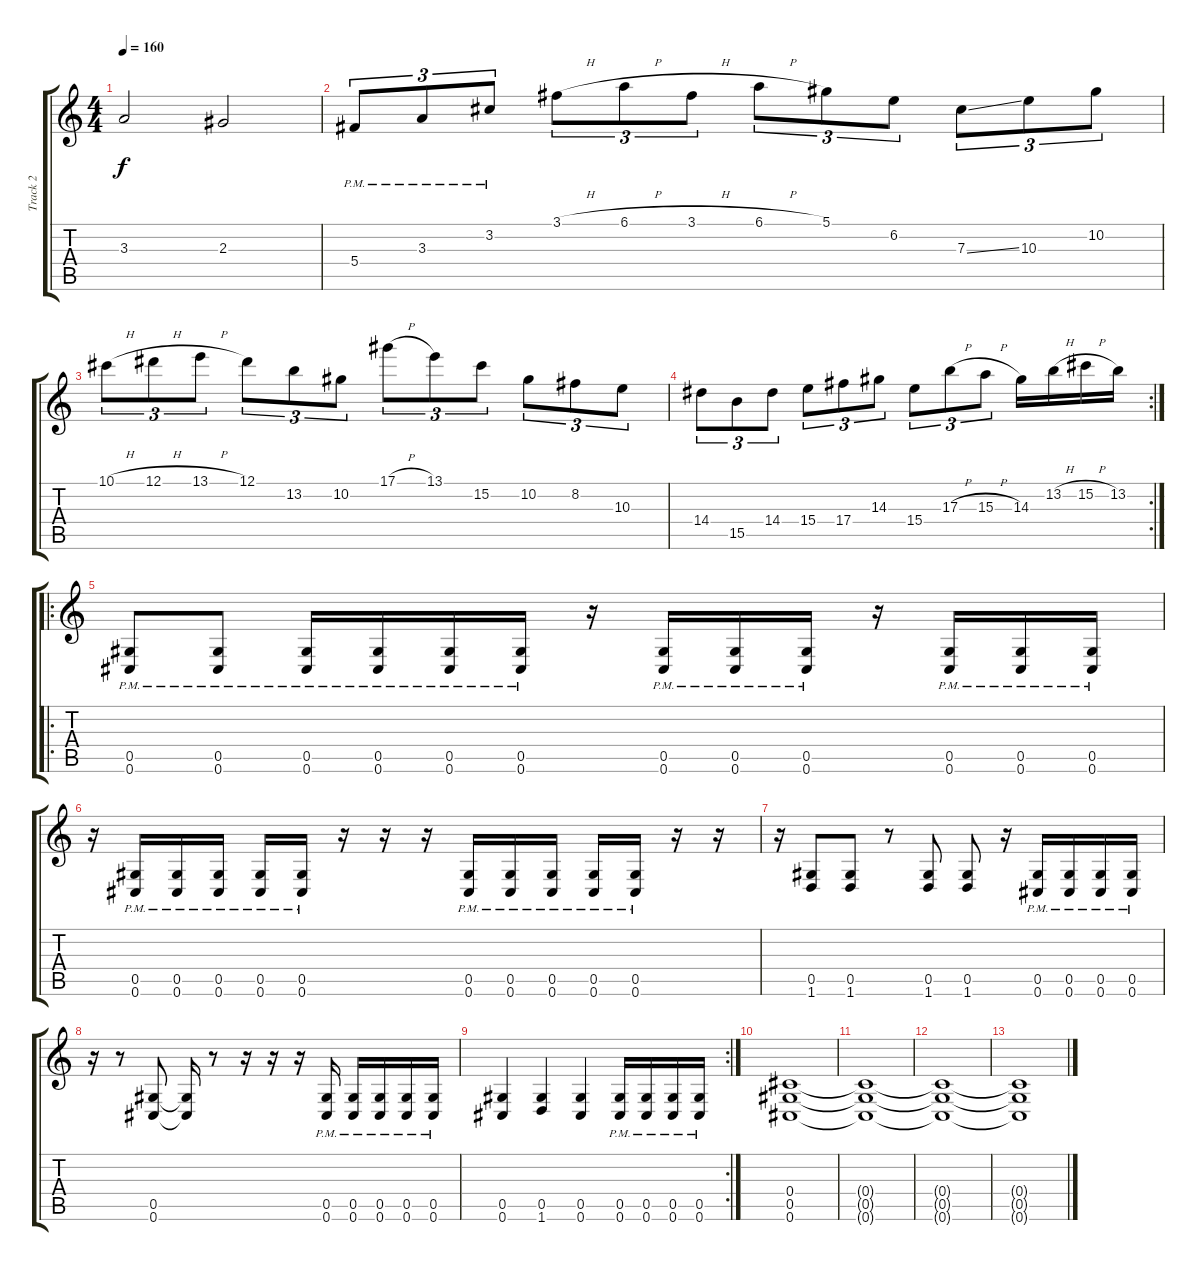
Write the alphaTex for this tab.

\track ("Track 2" "Track 2") {instrument distortionguitar}
\staff {score tabs}
\tuning (Eb4 Bb3 Gb3 Db3 Ab2 Db2) {hide}
\ts (4 4)
\tempo 160
\clef g2
\ks c
3.3.2{dy f} 2.3.2 |
5.4{pm}.8{tu (3 2)} 3.3{pm}.8{tu (3 2)} 3.2{pm}.8{tu (3 2)} 3.1{h}.8{tu (3 2)} 6.1{h}.8{tu (3 2)} 3.1{h}.8{tu (3 2)} 6.1{h}.8{tu (3 2)} 5.1.8{tu (3 2)} 6.2.8{tu (3 2)} 7.3{ss}.8{tu (3 2)} 10.3.8{tu (3 2)} 10.2.8{tu (3 2)} |
10.1{h}.8{tu (3 2)} 12.1{h}.8{tu (3 2)} 13.1{h}.8{tu (3 2)} 12.1.8{tu (3 2)} 13.2.8{tu (3 2)} 10.2.8{tu (3 2)} 17.1{h}.8{tu (3 2)} 13.1.8{tu (3 2)} 15.2.8{tu (3 2)} 10.2.8{tu (3 2)} 8.2.8{tu (3 2)} 10.3.8{tu (3 2)} |
\rc 2
14.4.8{tu (3 2)} 15.5.8{tu (3 2)} 14.4.8{tu (3 2)} 15.4.8{tu (3 2)} 17.4.8{tu (3 2)} 14.3.8{tu (3 2)} 15.4.8{tu (3 2)} 17.3{h}.8{tu (3 2)} 15.3{h}.8{tu (3 2)} 14.3.16 13.2{h}.16 15.2{h}.16 13.2.16 |
\ro
(0.5{pm} 0.6{pm}).8 (0.5{pm} 0.6{pm}).8 (0.5{pm} 0.6{pm}).16 (0.5{pm} 0.6{pm}).16 (0.5{pm} 0.6{pm}).16 (0.5{pm} 0.6{pm}).16 r.16 (0.5{pm} 0.6{pm}).16 (0.5{pm} 0.6{pm}).16 (0.5{pm} 0.6{pm}).16 r.16 (0.5{pm} 0.6{pm}).16 (0.5{pm} 0.6{pm}).16 (0.5{pm} 0.6{pm}).16 |
r.16 (0.5{pm} 0.6{pm}).16 (0.5{pm} 0.6{pm}).16 (0.5{pm} 0.6{pm}).16 (0.5{pm} 0.6{pm}).16 (0.5{pm} 0.6{pm}).16 r.16 r.16 r.16 (0.5{pm} 0.6{pm}).16 (0.5{pm} 0.6{pm}).16 (0.5{pm} 0.6{pm}).16 (0.5{pm} 0.6{pm}).16 (0.5{pm} 0.6{pm}).16 r.16 r.16 |
r.16 (0.5 1.6).8 (0.5 1.6).8 r.8 (0.5 1.6).8 (0.5 1.6).8 r.16 (0.5{pm} 0.6{pm}).16 (0.5{pm} 0.6{pm}).16 (0.5{pm} 0.6{pm}).16 (0.5{pm} 0.6{pm}).16 |
r.16 r.8 (0.5 0.6).8 (0.5{t} 0.6{t}).16 r.8 r.16 r.16 r.16 (0.5{pm} 0.6{pm}).16 (0.5{pm} 0.6{pm}).16 (0.5{pm} 0.6{pm}).16 (0.5{pm} 0.6{pm}).16 (0.5{pm} 0.6{pm}).16 |
\rc 2
(0.5 0.6).4 (0.5 1.6).4 (0.5 0.6).4 (0.5{pm} 0.6{pm}).16 (0.5{pm} 0.6{pm}).16 (0.5{pm} 0.6{pm}).16 (0.5{pm} 0.6{pm}).16 |
(0.4 0.5 0.6).1 |
(0.4{t} 0.5{t} 0.6{t}).1 |
(0.4{t} 0.5{t} 0.6{t}).1 |
(0.4{t} 0.5{t} 0.6{t}).1
